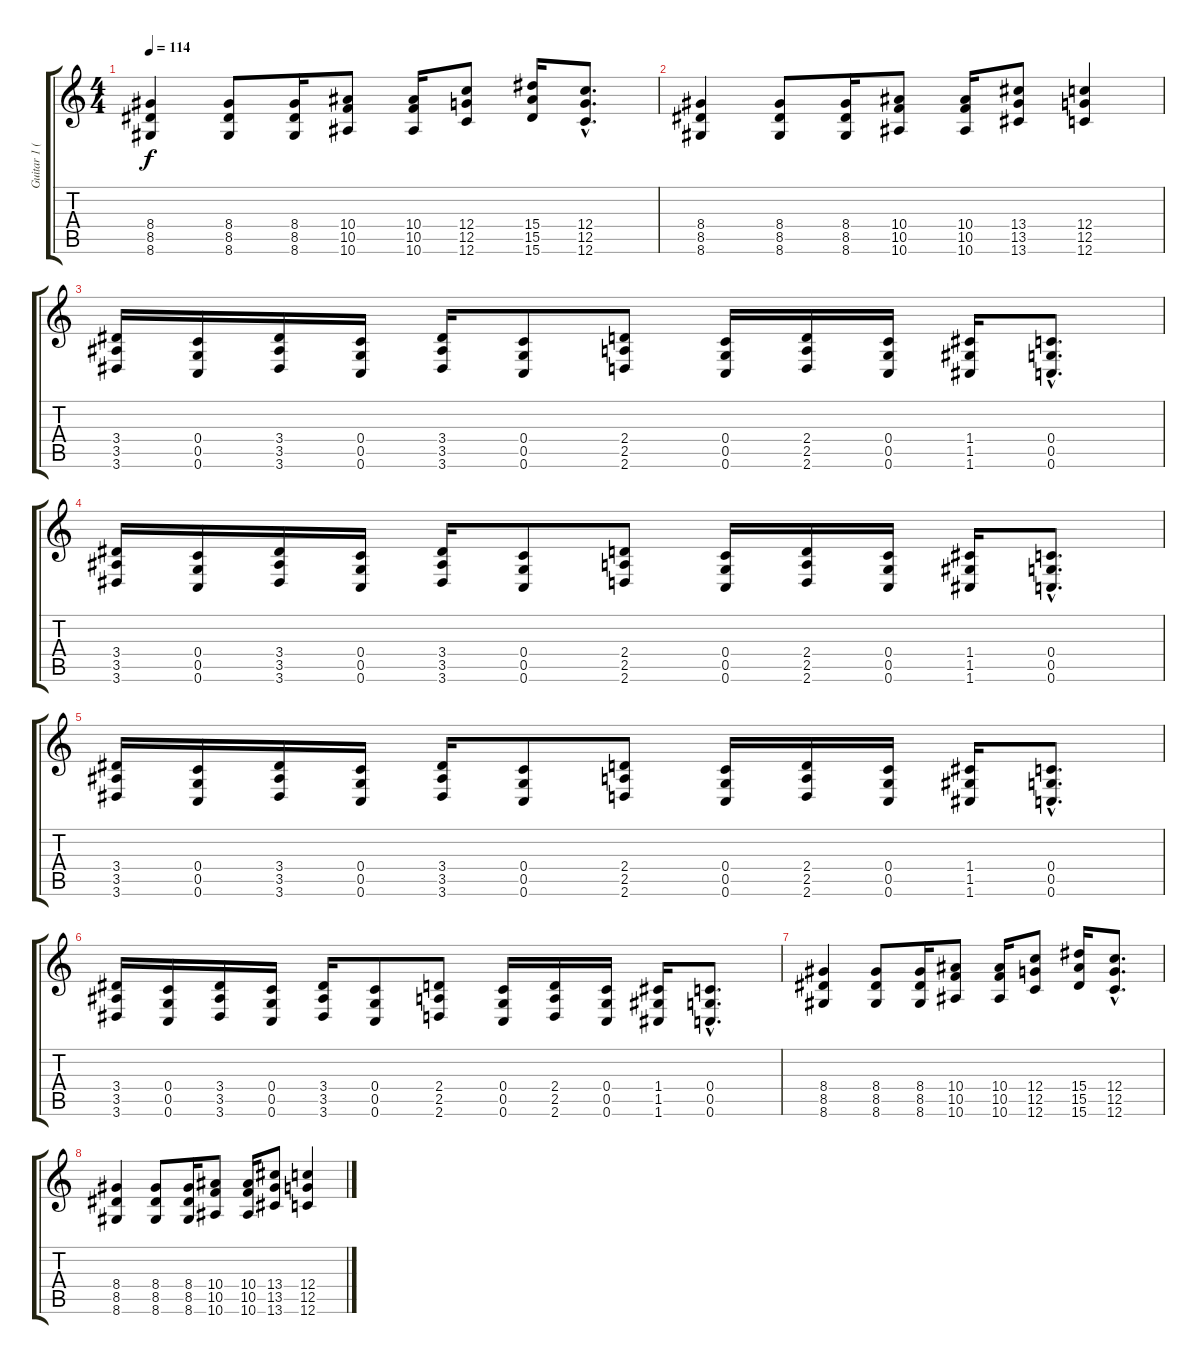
\track ("Guitar 1 (Drop C)" "Guitar 1 (") {instrument distortionguitar}
\staff {score tabs}
\tuning (D4 A3 F3 C3 G2 C2) {hide}
\ts (4 4)
\tempo 114
\clef g2
\ks c
(8.4 8.5 8.6).4{dy f} (8.4 8.5 8.6).8 (8.4 8.5 8.6).16 (10.4 10.5 10.6).8 (10.4 10.5 10.6).16 (12.4 12.5 12.6).8 (15.4 15.5 15.6).16 (12.4{hac} 12.5{hac} 12.6{hac}).8{d} |
(8.4 8.5 8.6).4 (8.4 8.5 8.6).8 (8.4 8.5 8.6).16 (10.4 10.5 10.6).8 (10.4 10.5 10.6).16 (13.4 13.5 13.6).8 (12.4 12.5 12.6).4 |
(3.4 3.5 3.6).16 (0.4 0.5 0.6).16 (3.4 3.5 3.6).16 (0.4 0.5 0.6).16 (3.4 3.5 3.6).16 (0.4 0.5 0.6).8 (2.4 2.5 2.6).8 (0.4 0.5 0.6).16 (2.4 2.5 2.6).16 (0.4 0.5 0.6).16 (1.4 1.5 1.6).16 (0.4{hac} 0.5{hac} 0.6{hac}).8{d} |
(3.4 3.5 3.6).16 (0.4 0.5 0.6).16 (3.4 3.5 3.6).16 (0.4 0.5 0.6).16 (3.4 3.5 3.6).16 (0.4 0.5 0.6).8 (2.4 2.5 2.6).8 (0.4 0.5 0.6).16 (2.4 2.5 2.6).16 (0.4 0.5 0.6).16 (1.4 1.5 1.6).16 (0.4{hac} 0.5{hac} 0.6{hac}).8{d} |
(3.4 3.5 3.6).16 (0.4 0.5 0.6).16 (3.4 3.5 3.6).16 (0.4 0.5 0.6).16 (3.4 3.5 3.6).16 (0.4 0.5 0.6).8 (2.4 2.5 2.6).8 (0.4 0.5 0.6).16 (2.4 2.5 2.6).16 (0.4 0.5 0.6).16 (1.4 1.5 1.6).16 (0.4{hac} 0.5{hac} 0.6{hac}).8{d} |
(3.4 3.5 3.6).16 (0.4 0.5 0.6).16 (3.4 3.5 3.6).16 (0.4 0.5 0.6).16 (3.4 3.5 3.6).16 (0.4 0.5 0.6).8 (2.4 2.5 2.6).8 (0.4 0.5 0.6).16 (2.4 2.5 2.6).16 (0.4 0.5 0.6).16 (1.4 1.5 1.6).16 (0.4{hac} 0.5{hac} 0.6{hac}).8{d} |
(8.4 8.5 8.6).4 (8.4 8.5 8.6).8 (8.4 8.5 8.6).16 (10.4 10.5 10.6).8 (10.4 10.5 10.6).16 (12.4 12.5 12.6).8 (15.4 15.5 15.6).16 (12.4{hac} 12.5{hac} 12.6{hac}).8{d} |
(8.4 8.5 8.6).4 (8.4 8.5 8.6).8 (8.4 8.5 8.6).16 (10.4 10.5 10.6).8 (10.4 10.5 10.6).16 (13.4 13.5 13.6).8 (12.4 12.5 12.6).4
